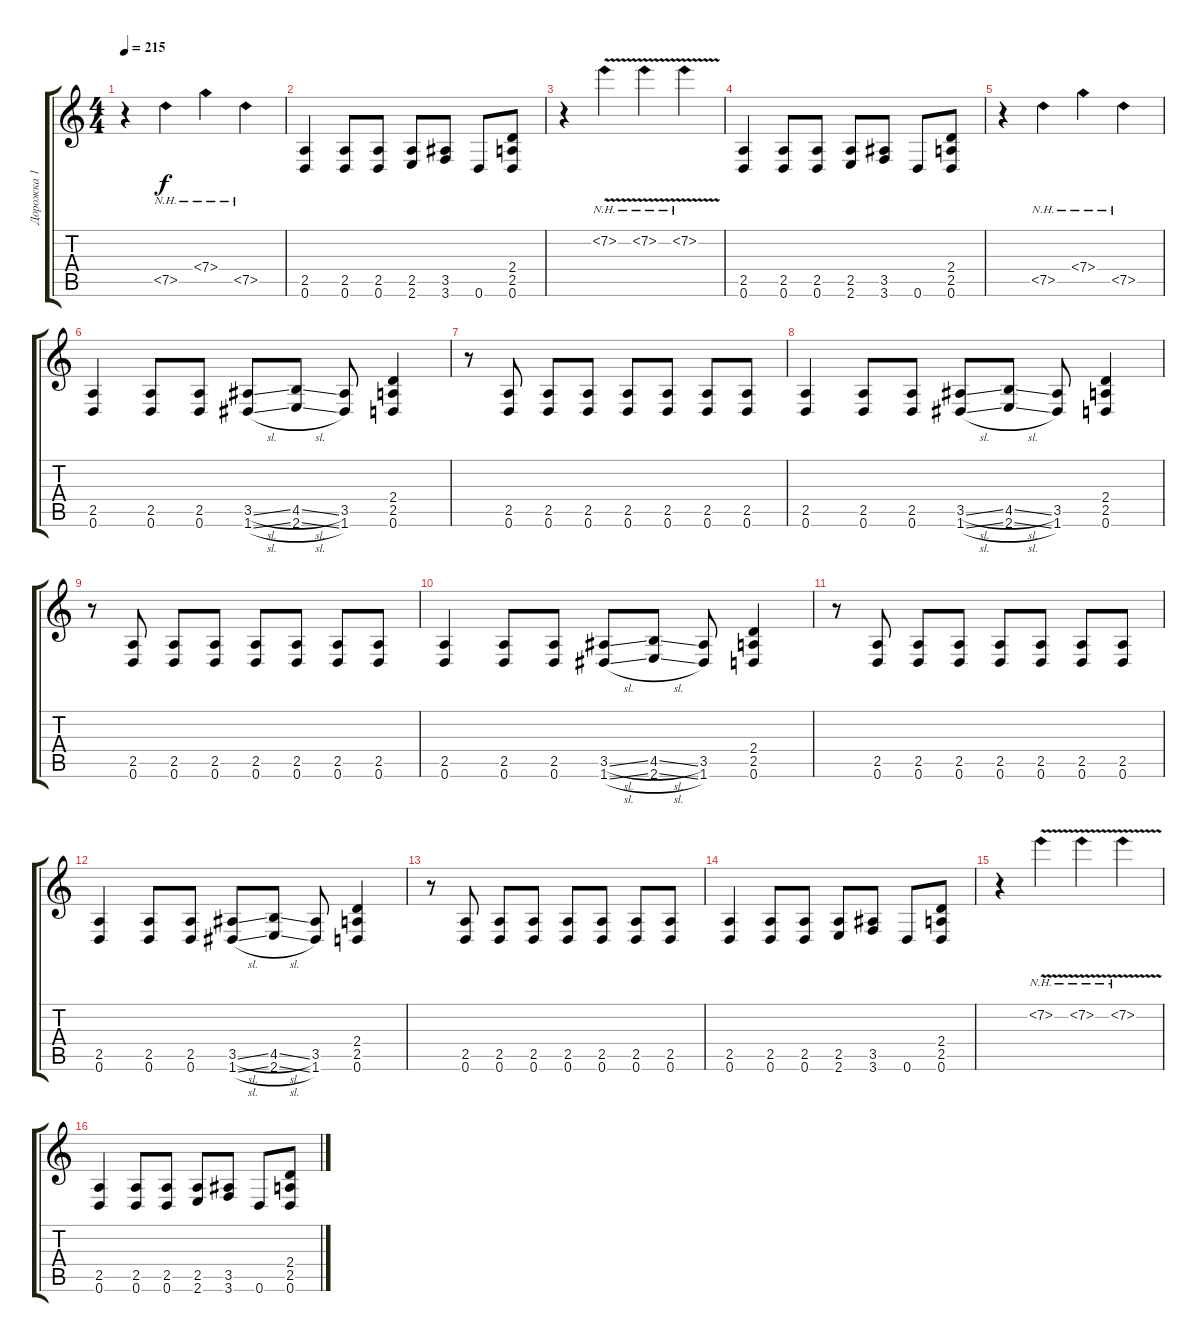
\track ("Дорожка 1" "Дорожка 1") {instrument distortionguitar}
\staff {score tabs}
\tuning (D4 A3 F3 C3 G2 D2) {hide}
\ts (4 4)
\tempo 215
\clef g2
\ks c
r.4{dy f} 7.5{nh}.4 7.4{nh}.4 7.5{nh}.4 |
(2.5 0.6).4 (2.5 0.6).8 (2.5 0.6).8 (2.5 2.6).8 (3.5 3.6).8 0.6.8 (2.4 2.5 0.6).8 |
r.4 7.2{nh v}.4 7.2{nh v}.4 7.2{nh v}.4 |
(2.5 0.6).4 (2.5 0.6).8 (2.5 0.6).8 (2.5 2.6).8 (3.5 3.6).8 0.6.8 (2.4 2.5 0.6).8 |
r.4 7.5{nh}.4 7.4{nh}.4 7.5{nh}.4 |
(2.5 0.6).4 (2.5 0.6).8 (2.5 0.6).8 (3.5{sl} 1.6{sl}).8 (4.5{sl} 2.6{sl}).8 (3.5 1.6).8 (2.4 2.5 0.6).4 |
r.8 (2.5 0.6).8 (2.5 0.6).8 (2.5 0.6).8 (2.5 0.6).8 (2.5 0.6).8 (2.5 0.6).8 (2.5 0.6).8 |
(2.5 0.6).4 (2.5 0.6).8 (2.5 0.6).8 (3.5{sl} 1.6{sl}).8 (4.5{sl} 2.6{sl}).8 (3.5 1.6).8 (2.4 2.5 0.6).4 |
r.8 (2.5 0.6).8 (2.5 0.6).8 (2.5 0.6).8 (2.5 0.6).8 (2.5 0.6).8 (2.5 0.6).8 (2.5 0.6).8 |
(2.5 0.6).4 (2.5 0.6).8 (2.5 0.6).8 (3.5{sl} 1.6{sl}).8 (4.5{sl} 2.6{sl}).8 (3.5 1.6).8 (2.4 2.5 0.6).4 |
r.8 (2.5 0.6).8 (2.5 0.6).8 (2.5 0.6).8 (2.5 0.6).8 (2.5 0.6).8 (2.5 0.6).8 (2.5 0.6).8 |
(2.5 0.6).4 (2.5 0.6).8 (2.5 0.6).8 (3.5{sl} 1.6{sl}).8 (4.5{sl} 2.6{sl}).8 (3.5 1.6).8 (2.4 2.5 0.6).4 |
r.8 (2.5 0.6).8 (2.5 0.6).8 (2.5 0.6).8 (2.5 0.6).8 (2.5 0.6).8 (2.5 0.6).8 (2.5 0.6).8 |
(2.5 0.6).4 (2.5 0.6).8 (2.5 0.6).8 (2.5 2.6).8 (3.5 3.6).8 0.6.8 (2.4 2.5 0.6).8 |
r.4 7.2{nh v}.4 7.2{nh v}.4 7.2{nh v}.4 |
(2.5 0.6).4 (2.5 0.6).8 (2.5 0.6).8 (2.5 2.6).8 (3.5 3.6).8 0.6.8 (2.4 2.5 0.6).8
